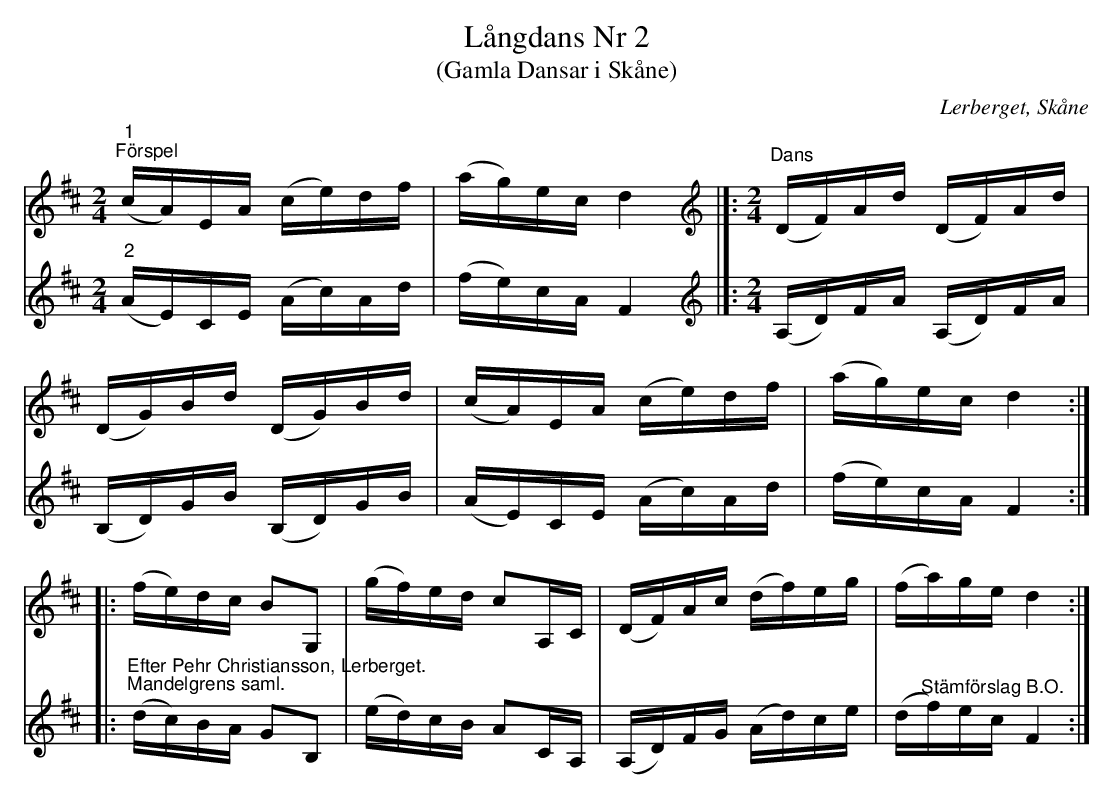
X:1
T:Långdans Nr 2
T:(Gamla Dansar i Skåne)
O:Lerberget, Skåne
L:1/16
M:2/4
K:D
V:1
"^1""^Förspel" (cA)EA (ce)df | (ag)ec d4 |]:[K:D][M:2/4][K:treble]"^Dans" (DF)Ad (DF)Ad |
(DG)Bd (DG)Bd | (cA)EA (ce)df | (ag)ec d4 ::
(fe)dc B2G,2 | (gf)ed c2A,C | (DF)Ac (df)eg | (fa)ge d4 :|
V:2
"^2" (AE)CE (Ac)Ad | (fe)cA F4 |]:[K:D][M:2/4][K:treble] (A,D)FA (A,D)FA | (B,D)GB (B,D)GB |
(AE)CE (Ac)Ad | (fe)cA F4 ::
"^Efter Pehr Christiansson, Lerberget.""^Mandelgrens saml." (dc)BA G2B,2 | (ed)cB A2CA, | (A,D)FG (Ad)ce | (d"^Stämförslag B.O."f)ec F4 :|
